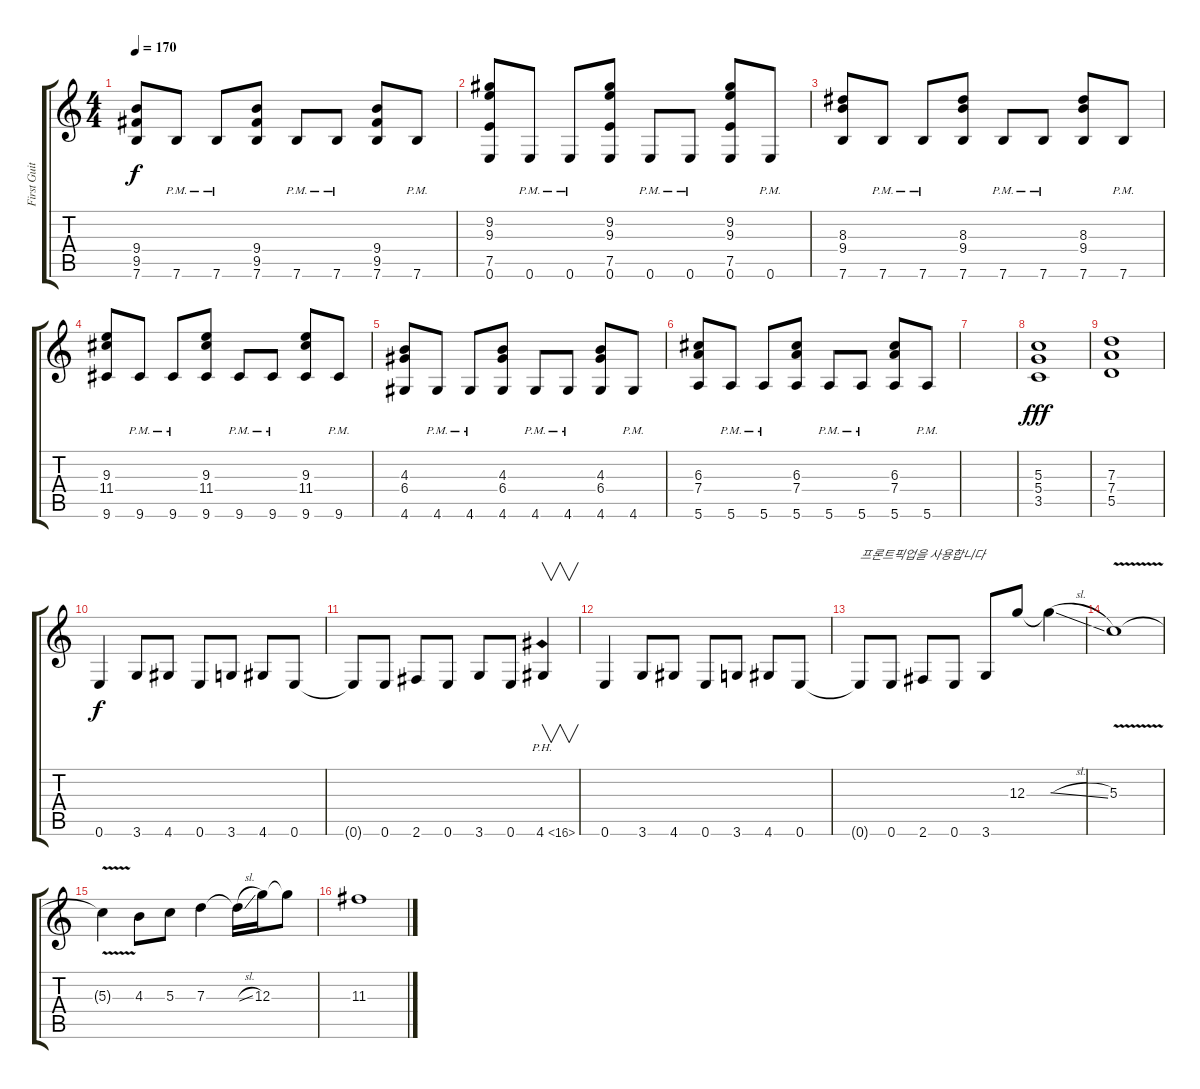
\track ("First Guitar" "First Guit") {instrument distortionguitar}
\staff {score tabs}
\tuning (E4 B3 G3 D3 A2 E2) {hide}
\ts (4 4)
\tempo 170
\clef g2
\ks c
(9.4 9.5 7.6).8{dy f} 7.6{pm}.8 7.6{pm}.8 (9.4 9.5 7.6).8 7.6{pm}.8 7.6{pm}.8 (9.4 9.5 7.6).8 7.6{pm}.8 |
(9.2 9.3 7.5 0.6).8 0.6{pm}.8 0.6{pm}.8 (9.2 9.3 7.5 0.6).8 0.6{pm}.8 0.6{pm}.8 (9.2 9.3 7.5 0.6).8 0.6{pm}.8 |
(8.3 9.4 7.6).8 7.6{pm}.8 7.6{pm}.8 (8.3 9.4 7.6).8 7.6{pm}.8 7.6{pm}.8 (8.3 9.4 7.6).8 7.6{pm}.8 |
(9.3 11.4 9.6).8 9.6{pm}.8 9.6{pm}.8 (9.3 11.4 9.6).8 9.6{pm}.8 9.6{pm}.8 (9.3 11.4 9.6).8 9.6{pm}.8 |
(4.3 6.4 4.6).8 4.6{pm}.8 4.6{pm}.8 (4.3 6.4 4.6).8 4.6{pm}.8 4.6{pm}.8 (4.3 6.4 4.6).8 4.6{pm}.8 |
(6.3 7.4 5.6).8 5.6{pm}.8 5.6{pm}.8 (6.3 7.4 5.6).8 5.6{pm}.8 5.6{pm}.8 (6.3 7.4 5.6).8 5.6{pm}.8 |
|
(5.3 5.4 3.5).1{dy fff} |
(7.3 7.4 5.5).1 |
0.6.4{dy f} 3.6.8 4.6.8 0.6.8 3.6.8 4.6.8 0.6.8 |
0.6{t}.8 0.6.8 2.6.8 0.6.8 3.6.8 0.6.8 4.6{ph 12}.4{v} |
0.6.4 3.6.8 4.6.8 0.6.8 3.6.8 4.6.8 0.6.8 |
0.6{t}.8{txt "프론트픽업을 사용합니다"} 0.6.8 2.6.8 0.6.8 3.6.8 12.3.8 12.3{sl t}.4 |
5.3{v}.1 |
5.3{t}.4 4.3.8 5.3.8 7.3.4 7.3{sl t}.16 12.3.16 12.3{t}.8 |
11.3.1
